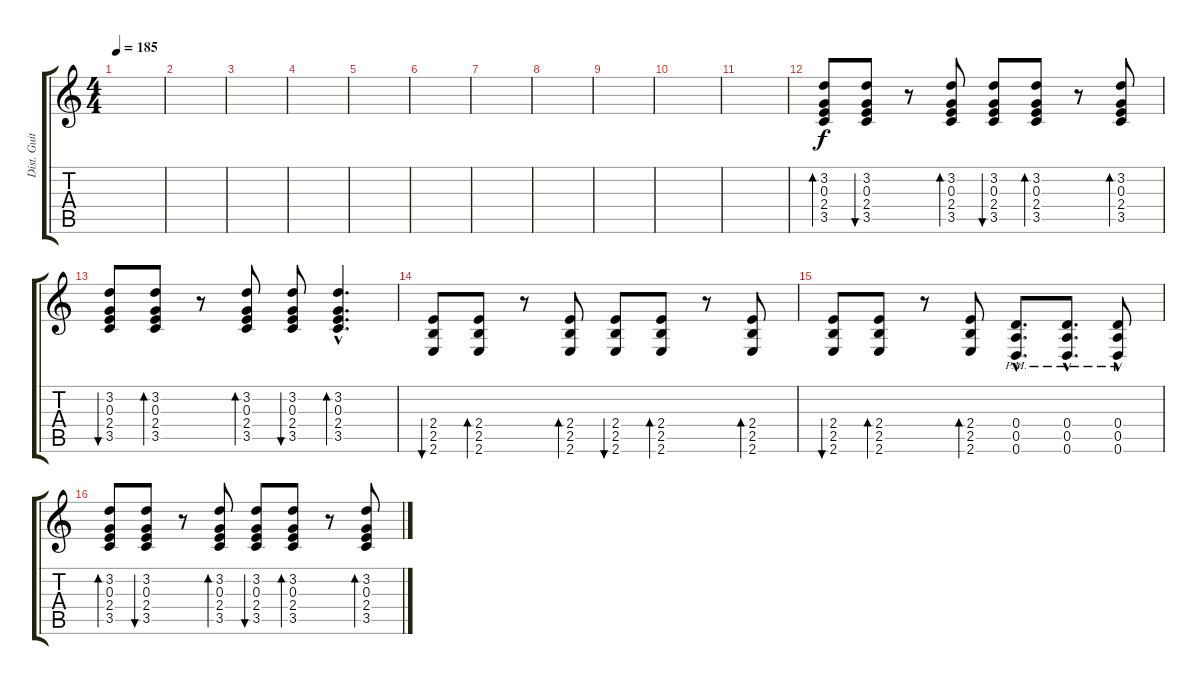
\track ("Dist. Guitar 1" "Dist. Guit") {instrument distortionguitar}
\staff {score tabs}
\tuning (E4 B3 G3 D3 A2 D2) {hide}
\ts (4 4)
\tempo 185
\clef g2
\ks c
|
|
|
|
|
|
|
|
|
|
|
(3.2 0.3 2.4 3.5).8{bd 60} (3.2 0.3 2.4 3.5).8{bu 60} r.8 (3.2 0.3 2.4 3.5).8{bd 60} (3.2 0.3 2.4 3.5).8{bu 60} (3.2 0.3 2.4 3.5).8{bd 60} r.8 (3.2 0.3 2.4 3.5).8{bd 60} |
(3.2 0.3 2.4 3.5).8{bu 60} (3.2 0.3 2.4 3.5).8{bd 60} r.8 (3.2 0.3 2.4 3.5).8{bd 60} (3.2 0.3 2.4 3.5).8{bu 60} (3.2{hac} 0.3{hac} 2.4{hac} 3.5{hac}).4{d bd 60} |
(2.4 2.5 2.6).8{bu 60} (2.4 2.5 2.6).8{bd 60} r.8 (2.4 2.5 2.6).8{bd 60} (2.4 2.5 2.6).8{bu 60} (2.4 2.5 2.6).8{bd 60} r.8 (2.4 2.5 2.6).8{bd 60} |
(2.4 2.5 2.6).8{bu 60} (2.4 2.5 2.6).8{bd 60} r.8 (2.4 2.5 2.6).8{bd 60} (0.4{hac pm} 0.5{hac pm} 0.6{hac pm}).8{d} (0.4{hac pm} 0.5{hac pm} 0.6{hac pm}).8{d} (0.4{pm} 0.5{pm} 0.6{hac pm}).8 |
(3.2 0.3 2.4 3.5).8{bd 60} (3.2 0.3 2.4 3.5).8{bu 60} r.8 (3.2 0.3 2.4 3.5).8{bd 60} (3.2 0.3 2.4 3.5).8{bu 60} (3.2 0.3 2.4 3.5).8{bd 60} r.8 (3.2 0.3 2.4 3.5).8{bd 60}
